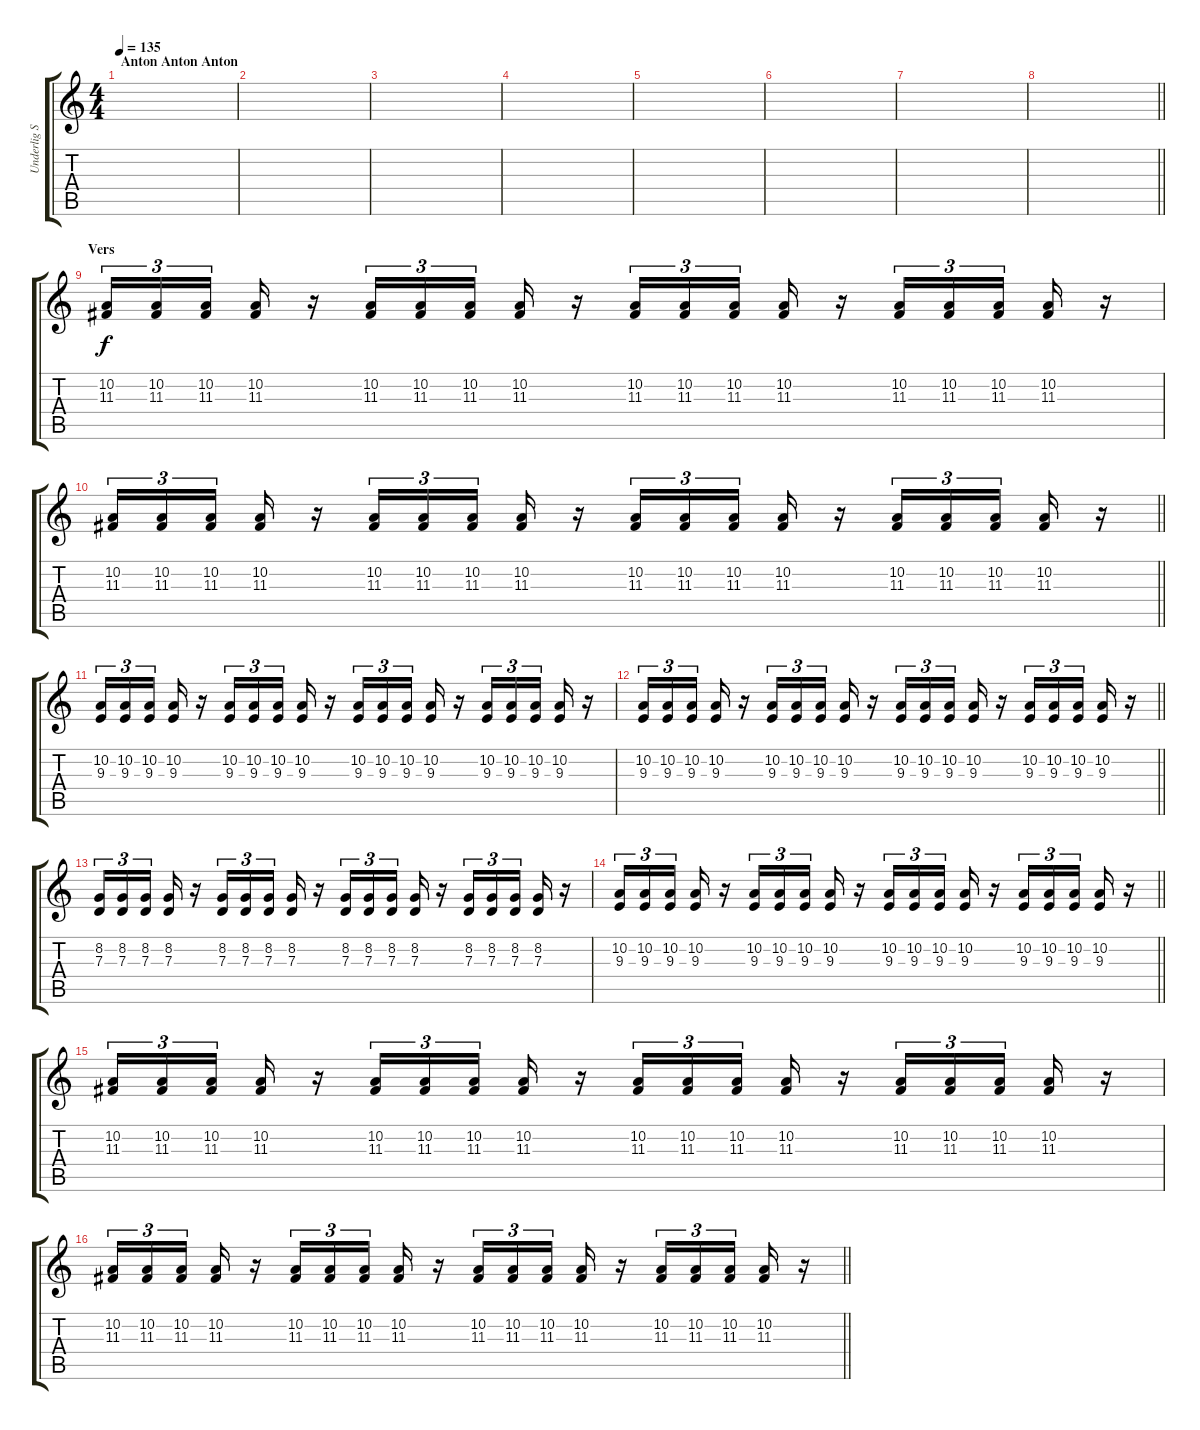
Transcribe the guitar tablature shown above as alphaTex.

\track ("Underlig Synth Baggrund" "Underlig S") {instrument violin}
\staff {score tabs}
\tuning (E4 B3 G3 D3 A2 E2) {hide}
\ts (4 4)
\section ("" "Anton Anton Anton")
\tempo 135
\clef g2
\ks c
|
|
|
|
|
|
|
\barLineRight lightlight
|
\section ("" "Vers")
(10.2 11.3).16{tu (3 2)} (10.2 11.3).16{tu (3 2)} (10.2 11.3).16{tu (3 2) beam splitsecondary} (10.2 11.3).16 r.16 (10.2 11.3).16{tu (3 2)} (10.2 11.3).16{tu (3 2)} (10.2 11.3).16{tu (3 2) beam splitsecondary} (10.2 11.3).16 r.16 (10.2 11.3).16{tu (3 2)} (10.2 11.3).16{tu (3 2)} (10.2 11.3).16{tu (3 2) beam splitsecondary} (10.2 11.3).16 r.16 (10.2 11.3).16{tu (3 2)} (10.2 11.3).16{tu (3 2)} (10.2 11.3).16{tu (3 2) beam splitsecondary} (10.2 11.3).16 r.16 |
\barLineRight lightlight
(10.2 11.3).16{tu (3 2)} (10.2 11.3).16{tu (3 2)} (10.2 11.3).16{tu (3 2) beam splitsecondary} (10.2 11.3).16 r.16 (10.2 11.3).16{tu (3 2)} (10.2 11.3).16{tu (3 2)} (10.2 11.3).16{tu (3 2) beam splitsecondary} (10.2 11.3).16 r.16 (10.2 11.3).16{tu (3 2)} (10.2 11.3).16{tu (3 2)} (10.2 11.3).16{tu (3 2) beam splitsecondary} (10.2 11.3).16 r.16 (10.2 11.3).16{tu (3 2)} (10.2 11.3).16{tu (3 2)} (10.2 11.3).16{tu (3 2) beam splitsecondary} (10.2 11.3).16 r.16 |
(10.2 9.3).16{tu (3 2)} (10.2 9.3).16{tu (3 2)} (10.2 9.3).16{tu (3 2) beam splitsecondary} (10.2 9.3).16 r.16 (10.2 9.3).16{tu (3 2)} (10.2 9.3).16{tu (3 2)} (10.2 9.3).16{tu (3 2) beam splitsecondary} (10.2 9.3).16 r.16 (10.2 9.3).16{tu (3 2)} (10.2 9.3).16{tu (3 2)} (10.2 9.3).16{tu (3 2) beam splitsecondary} (10.2 9.3).16 r.16 (10.2 9.3).16{tu (3 2)} (10.2 9.3).16{tu (3 2)} (10.2 9.3).16{tu (3 2) beam splitsecondary} (10.2 9.3).16 r.16 |
\barLineRight lightlight
(10.2 9.3).16{tu (3 2)} (10.2 9.3).16{tu (3 2)} (10.2 9.3).16{tu (3 2) beam splitsecondary} (10.2 9.3).16 r.16 (10.2 9.3).16{tu (3 2)} (10.2 9.3).16{tu (3 2)} (10.2 9.3).16{tu (3 2) beam splitsecondary} (10.2 9.3).16 r.16 (10.2 9.3).16{tu (3 2)} (10.2 9.3).16{tu (3 2)} (10.2 9.3).16{tu (3 2) beam splitsecondary} (10.2 9.3).16 r.16 (10.2 9.3).16{tu (3 2)} (10.2 9.3).16{tu (3 2)} (10.2 9.3).16{tu (3 2) beam splitsecondary} (10.2 9.3).16 r.16 |
(8.2 7.3).16{tu (3 2)} (8.2 7.3).16{tu (3 2)} (8.2 7.3).16{tu (3 2) beam splitsecondary} (8.2 7.3).16 r.16 (8.2 7.3).16{tu (3 2)} (8.2 7.3).16{tu (3 2)} (8.2 7.3).16{tu (3 2) beam splitsecondary} (8.2 7.3).16 r.16 (8.2 7.3).16{tu (3 2)} (8.2 7.3).16{tu (3 2)} (8.2 7.3).16{tu (3 2) beam splitsecondary} (8.2 7.3).16 r.16 (8.2 7.3).16{tu (3 2)} (8.2 7.3).16{tu (3 2)} (8.2 7.3).16{tu (3 2) beam splitsecondary} (8.2 7.3).16 r.16 |
\barLineRight lightlight
(10.2 9.3).16{tu (3 2)} (10.2 9.3).16{tu (3 2)} (10.2 9.3).16{tu (3 2) beam splitsecondary} (10.2 9.3).16 r.16 (10.2 9.3).16{tu (3 2)} (10.2 9.3).16{tu (3 2)} (10.2 9.3).16{tu (3 2) beam splitsecondary} (10.2 9.3).16 r.16 (10.2 9.3).16{tu (3 2)} (10.2 9.3).16{tu (3 2)} (10.2 9.3).16{tu (3 2) beam splitsecondary} (10.2 9.3).16 r.16 (10.2 9.3).16{tu (3 2)} (10.2 9.3).16{tu (3 2)} (10.2 9.3).16{tu (3 2) beam splitsecondary} (10.2 9.3).16 r.16 |
(10.2 11.3).16{tu (3 2)} (10.2 11.3).16{tu (3 2)} (10.2 11.3).16{tu (3 2) beam splitsecondary} (10.2 11.3).16 r.16 (10.2 11.3).16{tu (3 2)} (10.2 11.3).16{tu (3 2)} (10.2 11.3).16{tu (3 2) beam splitsecondary} (10.2 11.3).16 r.16 (10.2 11.3).16{tu (3 2)} (10.2 11.3).16{tu (3 2)} (10.2 11.3).16{tu (3 2) beam splitsecondary} (10.2 11.3).16 r.16 (10.2 11.3).16{tu (3 2)} (10.2 11.3).16{tu (3 2)} (10.2 11.3).16{tu (3 2) beam splitsecondary} (10.2 11.3).16 r.16 |
\barLineRight lightlight
(10.2 11.3).16{tu (3 2)} (10.2 11.3).16{tu (3 2)} (10.2 11.3).16{tu (3 2) beam splitsecondary} (10.2 11.3).16 r.16 (10.2 11.3).16{tu (3 2)} (10.2 11.3).16{tu (3 2)} (10.2 11.3).16{tu (3 2) beam splitsecondary} (10.2 11.3).16 r.16 (10.2 11.3).16{tu (3 2)} (10.2 11.3).16{tu (3 2)} (10.2 11.3).16{tu (3 2) beam splitsecondary} (10.2 11.3).16 r.16 (10.2 11.3).16{tu (3 2)} (10.2 11.3).16{tu (3 2)} (10.2 11.3).16{tu (3 2) beam splitsecondary} (10.2 11.3).16 r.16
